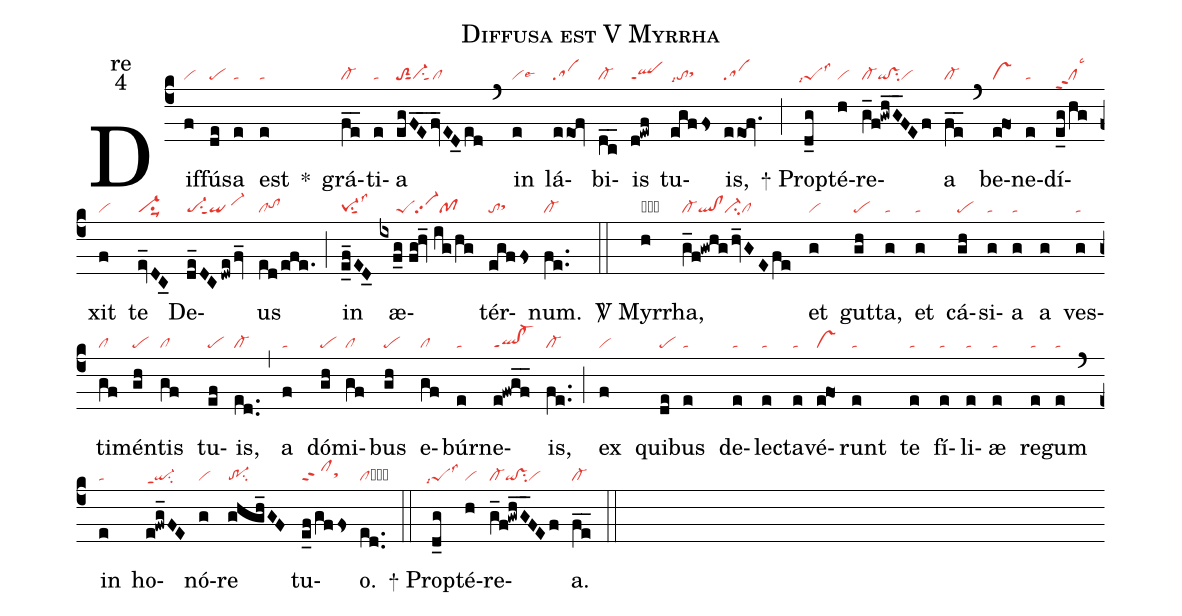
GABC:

name:Diffusa est V Myrrha;
office-part:re;
mode:4;
nabc-lines:1;
%%
(c4) Dif(f|vi)fú(de|pe)sa(e|ta) est(e|ta) <sp>*</sp>() grá(fe__|cl-)ti(e|ta)a(egFE__fv_ED_0ed|toS2sut1vi-su1sut1cl) (`) in(e|vilse6) lá(eeof|sa)bi(dc__|cl-)is(d!ewf|qlppt1) tu(egffs|tolsi7sthh)is,(eeof.|sa) (;) <sp>+</sp> Prop(d_g|``peSlsi7lss3)té(h|vi)re(g_f!gwhG__FEf|cl-qi!vssu2vi)a(fe__|cl-) (`) be(e@fo1|vs)ne(e|ta)dí(e_g/hg|clppt2lsc3)xit(f|vi) te(ev_DC_0|vi-su1suu1) De(de_DC/dwe/fv_|pe-su1sut1qi/vi-hi)us(ed/efe.|cltohh) (;) in(e_f_ED_0|pe-1su1sut1lss3) æ(ixf_g//fg!hv_//ig/hg|/////peSvi-pp2pf)tér(egffs|tosthh)num.(fe..|cl-) (::) <sp>V/</sp> Myr(h|obvi)rha,(g_f!gwhg/hv_GEfe|cl-ql!clci-cl) et(g|vi) gut(gh|pe)ta,(g|ta) et(g|ta) cá(gh|pe)si(g|ta)a(g|ta) a(g) ves(g|ta)ti(gf|cl)mén(gh|pe)tis(gf|cl) tu(ef|pe)is,(ed..|cl-) (,) a(f|ta) dó(gh|pe)mi(gf|cl)bus(gh|pe) e(gf|cl)búr(e|ta)ne(e!fwgf__|ql!cl-ppt1)is,(fe..|cl-) (;) ex(f|vi) qui(de|pe)bus(e|ta) de(e|ta)lec(e|ta)ta(e|ta)vé(e@fo1|vs)runt(e|ta) te(e|ta) fí(e|ta)li(e|ta)æ(e|ta) re(e|ta)gum(e|ta) (`) in(e|ta) ho(e!fwg_FE|qi-ppt1su2)nó(g|vi)re(ghgh_GF|tr-1su2) tu(e_f/gffs|clppt2sthh)o.(ed..|clcb) (::) <sp>+</sp> Prop(d_g|``peSlsi7lss3)té(h|vi)re(g_f!gwhG__FEf|cl-qi!vssu2vi)a.(fe__|cl-) (::)
